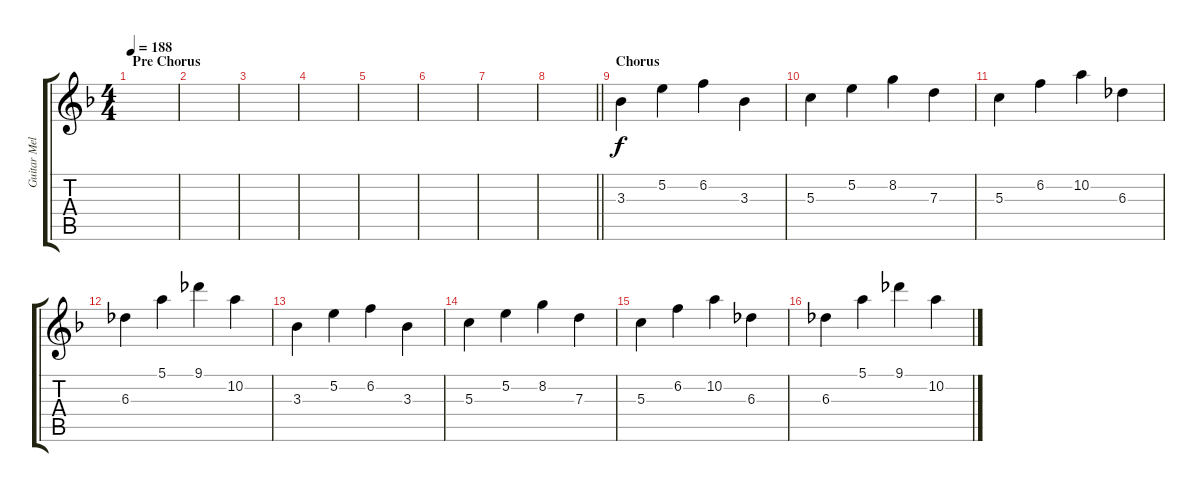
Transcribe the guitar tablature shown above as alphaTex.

\track ("Guitar Melodic" "Guitar Mel") {instrument distortionguitar}
\staff {score tabs}
\tuning (E4 B3 G3 D3 A2 E2) {hide}
\ts (4 4)
\section ("" "Pre Chorus")
\tempo 188
\clef g2
\ks f
|
|
|
|
|
|
|
\barLineRight lightlight
|
\section ("" "Chorus")
3.3.4 5.2.4 6.2.4 3.3.4 |
5.3.4 5.2.4 8.2.4 7.3.4 |
5.3.4 6.2.4 10.2.4 6.3.4 |
6.3.4 5.1.4 9.1.4 10.2.4 |
3.3.4 5.2.4 6.2.4 3.3.4 |
5.3.4 5.2.4 8.2.4 7.3.4 |
5.3.4 6.2.4 10.2.4 6.3.4 |
6.3.4 5.1.4 9.1.4 10.2.4
